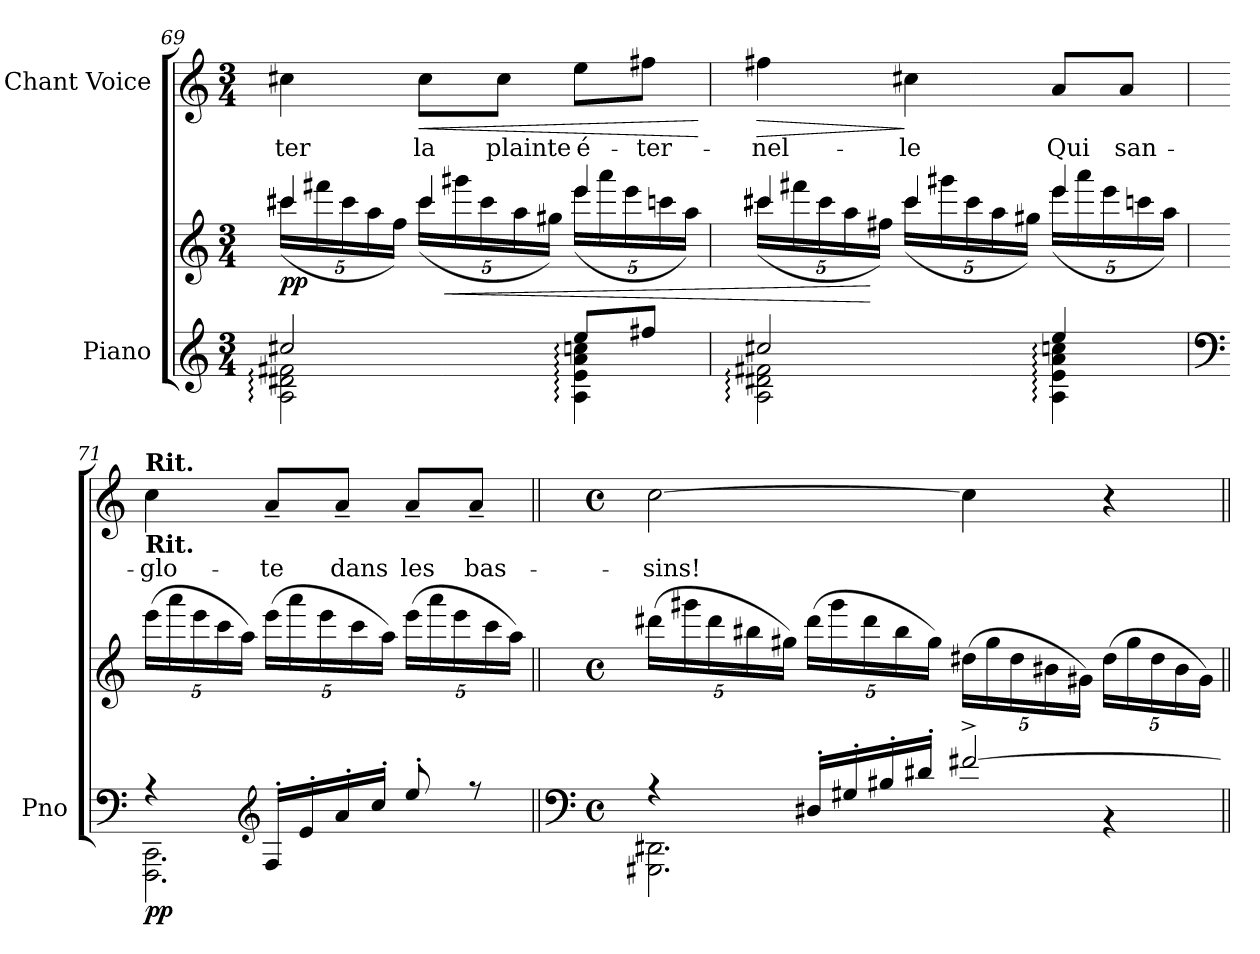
**kern	**kern	**dynam	**kern	**text	**dynam
*part2	*part2	*part2	*part1	*part1	*part1
*staff3	*staff2	*staff2/3	*staff1	*staff1	*staff1
*I"Piano	*	*	*I"Chant Voice	*	*
*I'Pno	*	*	*	*	*
!!LO:PB:g=z
*clefG2	*clefG2	*	*clefG2	*	*
*k[]	*k[]	*	*k[]	*	*
*M3/4	*M3/4	*	*M3/4	*	*
=69	=69	=69	=69	=69	=69
*^	*^	*	*	*	*
*	*	*	*Xbrackettup	*	*	*	*
!	!	!	!	!LO:DY:b	!	!LO:LY:b	!
2cc#X/	2A\: 2d#X\: 2f#X\:	4ccc#X/	(>20ccc#\LL	pp	4cc#X\	-ter	.
.	.	.	20fff#X\	.	.	.	.
.	.	.	20ccc#\	.	.	.	.
.	.	.	20aa\	.	.	.	.
.	.	.	20ff\JJ)	.	.	.	.
!	!	!	!	!	!	!LO:LY:b	!LO:HP:b
.	.	4ccc#/	(>20ccc#\LL	.	8cc#\L	la	<
!	!	!	!	!LO:HP:b	!	!	!
.	.	.	20ggg#X\	<	.	.	.
.	.	.	20ccc#\	.	.	.	.
!	!	!	!	!	!	!LO:LY:b	!
.	.	.	.	.	8cc#\J	plainte	.
.	.	.	20aa\	.	.	.	.
.	.	.	20gg#X\JJ)	.	.	.	.
!	!	!	!	!	!	!LO:LY:b	!
8ee/L	4A\: 4e\: 4a\: 4ccn\:	4eee/	(>20eee\LL	.	8ee\L	é-	.
.	.	.	20aaa\	.	.	.	.
.	.	.	20eee\	.	.	.	.
!	!	!	!	!	!	!LO:LY:b	!
8ff#X/J	.	.	.	.	8ff#X\J	-ter-	.
.	.	.	20cccn\	.	.	.	.
.	.	.	20aa\JJ)	.	.	.	.
*v	*v	*	*	*	*	*	*
*	*v	*v	*	*	*	*
.	.	.	.	.	[
=70	=70	=70	=70	=70	=70
*^	*^	*	*	*	*
!	!	!	!	!	!	!LO:LY:b	!LO:HP:b
2cc#X/	2A\: 2d#X\: 2f#X\:	4ccc#X/	(>20ccc#\LL	.	4ff#X\	-nel-	>
.	.	.	20fff#X\	.	.	.	.
.	.	.	20ccc#\	.	.	.	.
.	.	.	20aa\	.	.	.	.
.	.	.	20ff#X\JJ)	[	.	.	.
!	!	!	!	!	!	!LO:LY:b	!
.	.	4ccc#/	(>20ccc#\LL	.	4cc#X\	-le	]
.	.	.	20ggg#X\	.	.	.	.
.	.	.	20ccc#\	.	.	.	.
.	.	.	20aa\	.	.	.	.
.	.	.	20gg#X\JJ)	.	.	.	.
!	!	!	!	!	!	!LO:LY:b	!
4ee/	4A\: 4e\: 4a\: 4ccn\:	4eee/	(>20eee\LL	.	8a/L	Qui	.
.	.	.	20aaa\	.	.	.	.
.	.	.	20eee\	.	.	.	.
!	!	!	!	!	!	!LO:LY:b	!
.	.	.	.	.	8a/J	san-	.
.	.	.	20cccn\	.	.	.	.
.	.	.	20aa\JJ)	.	.	.	.
*	*	*v	*v	*	*	*	*
!!LO:PB:g=z
=71	=71	=71	=71	=71	=71	=71
*clefF4	*	*	*	*	*	*
*	*	*	*	*MM66	*	*
*	*	*^	*	*	*	*
!	!	!	!	!	!LO:TX:b:B:t=Rit.	!	!
!	!	!	!	!	!LO:TX:B:t=Rit.	!	!
!	!	!	!	!LO:DY:b=2	!	!LO:LY:b	!
*	*	*v	*v	*	*	*	*
4r	2.FFF\ 2.CC\	(>20eee\LL	pp	4cc\	-glo-	.
.	.	20aaa\	.	.	.	.
.	.	20eee\	.	.	.	.
.	.	20ccc\	.	.	.	.
.	.	20aa\JJ)	.	.	.	.
*clefG2	*	*	*	*	*	*
*	*	*	*	*MM64	*	*
!	!	!	!LO:DY:b	!	!LO:LY:b	!
!	!	!	!LO:DY:n=1:b	!	!	!
16F'/LL	.	(>20eee\LL	other-dynamics pp	8a~/L	-te	.
.	.	20aaa\	.	.	.	.
16e'/	.	.	.	.	.	.
.	.	20eee\	.	.	.	.
!	!	!	!	!	!LO:LY:b	!
16a'/	.	.	.	8a~/J	dans	.
.	.	20ccc\	.	.	.	.
16cc'/JJ	.	.	.	.	.	.
.	.	20aa\JJ)	.	.	.	.
*	*	*	*	*MM63	*	*
!	!	!	!	!	!LO:LY:b	!
8ee'/	.	(>20eee\LL	.	8a~/L	les	.
.	.	20aaa\	.	.	.	.
.	.	20eee\	.	.	.	.
!	!	!	!	!	!LO:LY:b	!
8r	.	.	.	8a~/J	bas-	.
.	.	20ccc\	.	.	.	.
.	.	20aa\JJ)	.	.	.	.
=72||	=72||	=72||	=72||	=72||	=72||	=72||
*clefF4	*	*	*	*	*	*
*M4/4	*	*M4/4	*	*M4/4	*	*
*met(c)	*	*met(c)	*	*met(c)	*	*
*	*	*	*	*MM62	*	*
!	!	!	!LO:DY:b	!	!LO:LY:b	!
!	!	!	!LO:DY:n=1:b	!	!	!
4r	2.GGG#X\ 2.DD#X\	(>20ddd#X\LL	other-dynamics pp	[2cc\	-sins!	.
.	.	20ggg#X\	.	.	.	.
.	.	20ddd#\	.	.	.	.
.	.	20bb#X\	.	.	.	.
.	.	20gg#X\JJ)	.	.	.	.
16D#X'/LL	.	(>20ddd#\LL	.	.	.	.
.	.	20ggg#\	.	.	.	.
16G#X'/	.	.	.	.	.	.
.	.	20ddd#\	.	.	.	.
16B#X'/	.	.	.	.	.	.
.	.	20bb#\	.	.	.	.
16d#X'/JJ	.	.	.	.	.	.
.	.	20gg#\JJ)	.	.	.	.
[2f#X^/	.	(>20dd#X\LL	.	4cc\]	.	.
.	.	20gg#\	.	.	.	.
.	.	20dd#\	.	.	.	.
.	.	20b#X\	.	.	.	.
.	.	20g#X\JJ)	.	.	.	.
.	4rBB	(>20dd#\LL	.	4r	.	.
.	.	20gg#\	.	.	.	.
.	.	20dd#\	.	.	.	.
.	.	20b#\	.	.	.	.
.	.	20g#\JJ)	.	.	.	.
*v	*v	*	*	*	*	*
=||	=||	=||	=||	=||	=||
*-	*-	*-	*-	*-	*-
